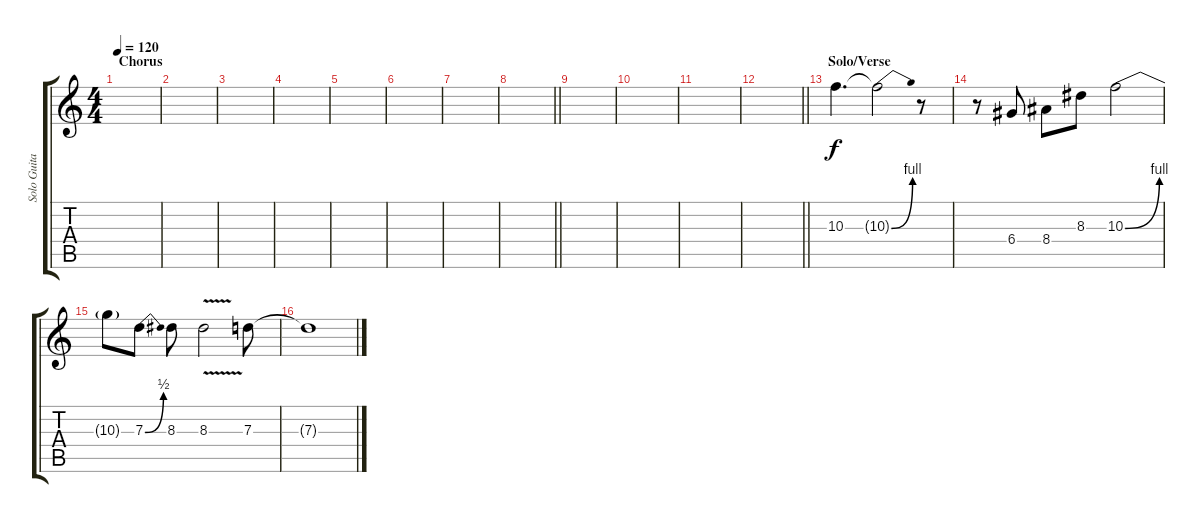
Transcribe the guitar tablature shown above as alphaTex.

\track ("Solo Guitar" "Solo Guita") {instrument distortionguitar}
\staff {score tabs}
\tuning (E4 B3 G3 D3 A2 E2) {hide}
\ts (4 4)
\section ("" "Chorus")
\tempo 120
\clef g2
\ks c
|
|
|
|
|
|
|
\barLineRight lightlight
|
|
|
|
\barLineRight lightlight
|
\section ("" "Solo/Verse")
10.3.4{d} 10.3{be (bend 0 0 60 4) t}.2 r.8 |
r.8 6.4.8 8.4.8 8.3.8 10.3{be (bend 0 0 60 4)}.2 |
10.3{t}.8 7.3{be (bend 0 0 60 2)}.8 8.3.8 8.3{v}.2 7.3.8 |
7.3{t}.1
